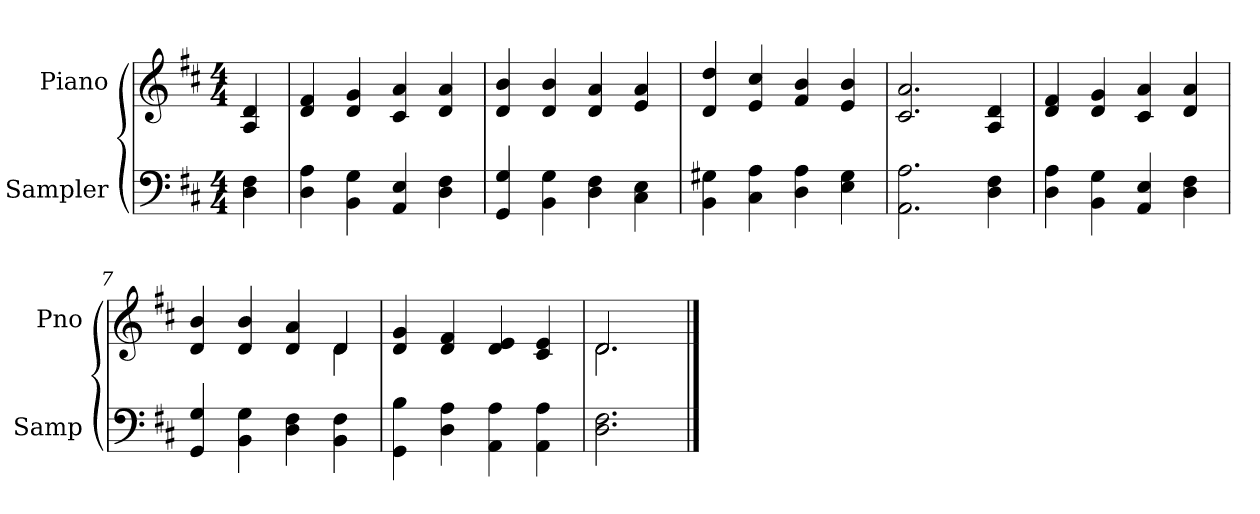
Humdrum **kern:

**kern	**kern
*part2	*part1
*staff2	*staff1
*I"Sampler	*I"Piano
*I'Samp	*I'Pno
*clefF4	*clefG2
*k[f#c#]	*k[f#c#]
*D:	*D:
*M4/4	*M4/4
=1	=1
4D 4F#	4A 4d
=2	=2
4D 4A	4d 4f#
4BB 4G	4d 4g
4AA 4E	4c# 4a
4D 4F#	4d 4a
=3	=3
4GG 4G	4d 4b
4BB 4G	4d 4b
4D 4F#	4d 4a
4C# 4E	4e 4a
=4	=4
4BB 4G#X	4d 4dd
4C# 4A	4e 4cc#
4D 4A	4f# 4b
4E 4G#	4e 4b
=5	=5
2.AA 2.A	2.c# 2.a
4D 4F#	4A 4d
=6	=6
4D 4A	4d 4f#
4BB 4G	4d 4g
4AA 4E	4c# 4a
4D 4F#	4d 4a
=7	=7
*	*^
4GG 4G	4d 4b	2.ryy
4BB 4G	4d 4b	.
4D 4F#	4d 4a	.
4BB 4F#	4d/	4d
*	*v	*v
=8	=8
4GG 4B	4d 4g
4D 4A	4d 4f#
4AA 4A	4d 4e
4AA 4A	4c# 4e
=9	=9
*	*^
2.D 2.F#	2.d/	2.d
*	*v	*v
==	==
*-	*-
